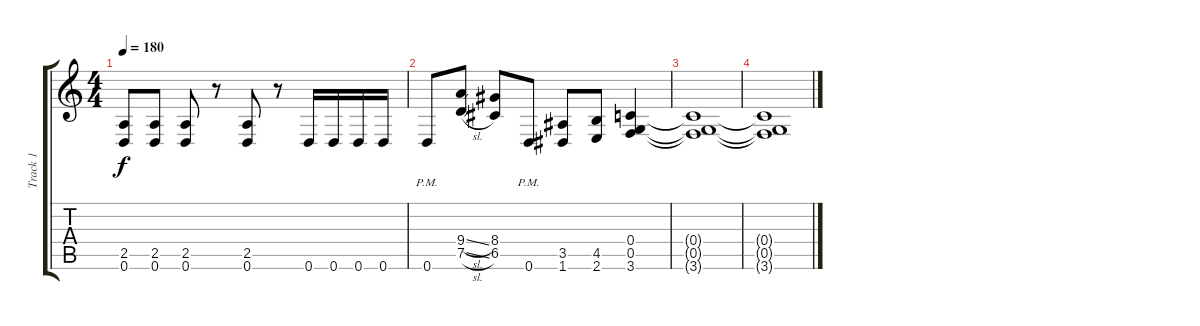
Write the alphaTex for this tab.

\track ("Track 1" "Track 1") {instrument distortionguitar}
\staff {score tabs}
\tuning (D4 A3 F3 C3 G2 D2) {hide}
\ts (4 4)
\tempo 180
\clef g2
\ks c
(2.5 0.6).8{dy f} (2.5 0.6).8 (2.5 0.6).8 r.8 (2.5 0.6).8 r.8 0.6.16 0.6.16 0.6.16 0.6.16 |
0.6{pm}.8 (9.4{sl} 7.5{sl}).8 (8.4 6.5).8 0.6{pm}.8 (3.5 1.6).8 (4.5 2.6).8 (0.4 0.5 3.6).4 |
(0.4{t} 0.5{t} 3.6{t}).1 |
(0.4{t} 0.5{t} 3.6{t}).1
